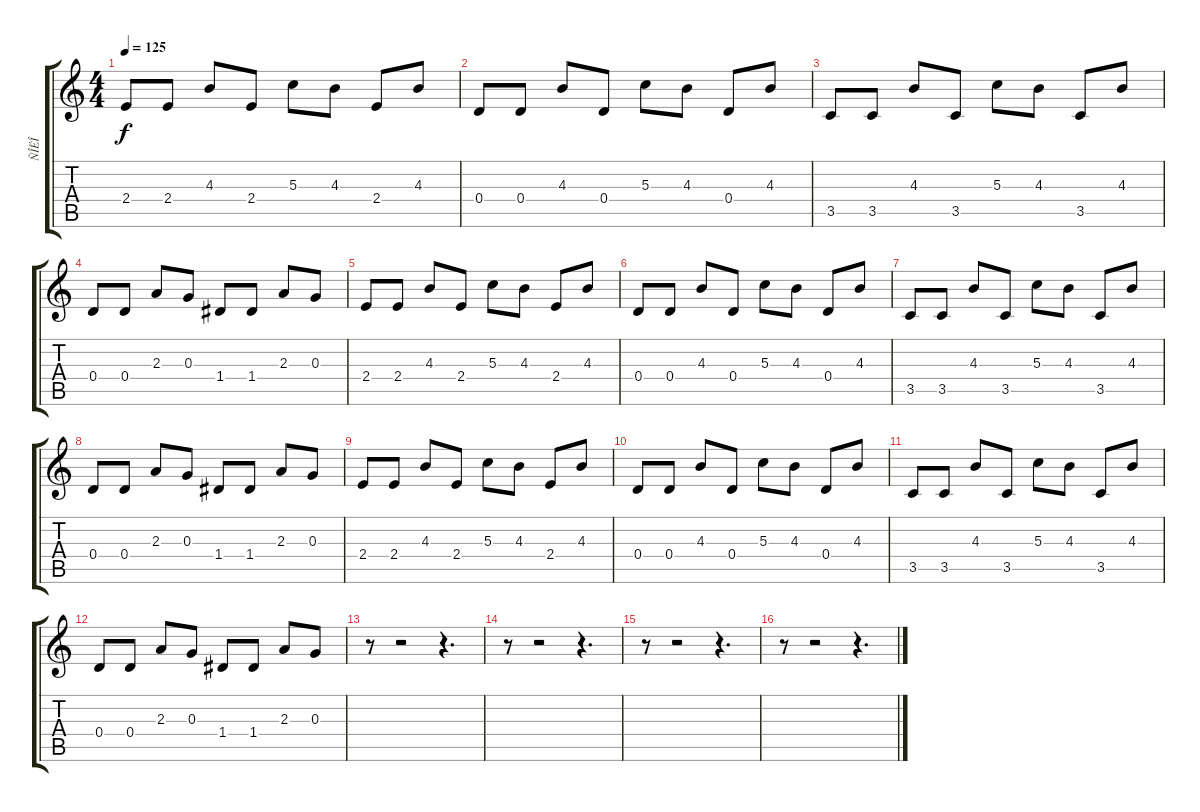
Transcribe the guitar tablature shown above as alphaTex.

\track ("ÑÎËÎ" "ÑÎËÎ") {instrument distortionguitar}
\staff {score tabs}
\tuning (E4 B3 G3 D3 A2 E2) {hide}
\ts (4 4)
\tempo 125
\clef g2
\ks c
2.4.8{dy f} 2.4.8 4.3.8 2.4.8 5.3.8 4.3.8 2.4.8 4.3.8 |
0.4.8 0.4.8 4.3.8 0.4.8 5.3.8 4.3.8 0.4.8 4.3.8 |
3.5.8 3.5.8 4.3.8 3.5.8 5.3.8 4.3.8 3.5.8 4.3.8 |
0.4.8 0.4.8 2.3.8 0.3.8 1.4.8 1.4.8 2.3.8 0.3.8 |
2.4.8 2.4.8 4.3.8 2.4.8 5.3.8 4.3.8 2.4.8 4.3.8 |
0.4.8 0.4.8 4.3.8 0.4.8 5.3.8 4.3.8 0.4.8 4.3.8 |
3.5.8 3.5.8 4.3.8 3.5.8 5.3.8 4.3.8 3.5.8 4.3.8 |
0.4.8 0.4.8 2.3.8 0.3.8 1.4.8 1.4.8 2.3.8 0.3.8 |
2.4.8 2.4.8 4.3.8 2.4.8 5.3.8 4.3.8 2.4.8 4.3.8 |
0.4.8 0.4.8 4.3.8 0.4.8 5.3.8 4.3.8 0.4.8 4.3.8 |
3.5.8 3.5.8 4.3.8 3.5.8 5.3.8 4.3.8 3.5.8 4.3.8 |
0.4.8 0.4.8 2.3.8 0.3.8 1.4.8 1.4.8 2.3.8 0.3.8 |
r.8 r.2 r.4{d} |
r.8 r.2 r.4{d} |
r.8 r.2 r.4{d} |
r.8 r.2 r.4{d}
